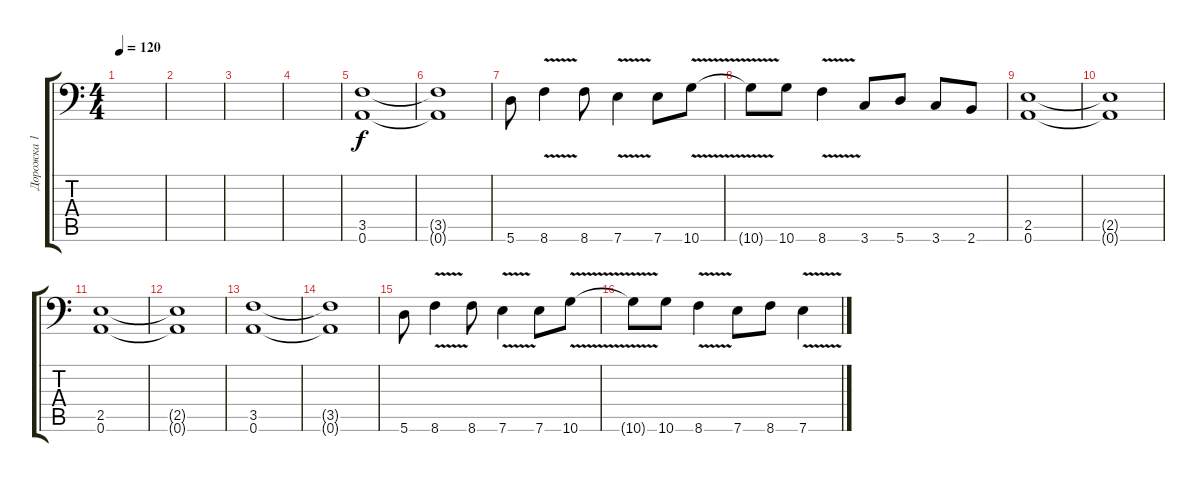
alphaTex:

\track ("Дорожка 1" "Дорожка 1") {instrument distortionguitar}
\staff {score tabs}
\tuning (A3 E3 C3 G2 D2 A1) {hide}
\ts (4 4)
\tempo 120
\clef f4
\ks c
|
|
|
|
(3.5 0.6).1{volume 16} |
(3.5{t} 0.6{t}).1 |
5.6.8 8.6{v}.4 8.6.8 7.6{v}.4 7.6.8 10.6{v}.8 |
10.6{t}.8 10.6.8 8.6{v}.4 3.6.8 5.6.8 3.6.8 2.6.8 |
(2.5 0.6).1 |
(2.5{t} 0.6{t}).1 |
(2.5 0.6).1 |
(2.5{t} 0.6{t}).1 |
(3.5 0.6).1 |
(3.5{t} 0.6{t}).1 |
5.6.8 8.6{v}.4 8.6.8 7.6{v}.4 7.6.8 10.6{v}.8 |
10.6{t}.8 10.6.8 8.6{v}.4 7.6.8 8.6.8 7.6{v}.4
